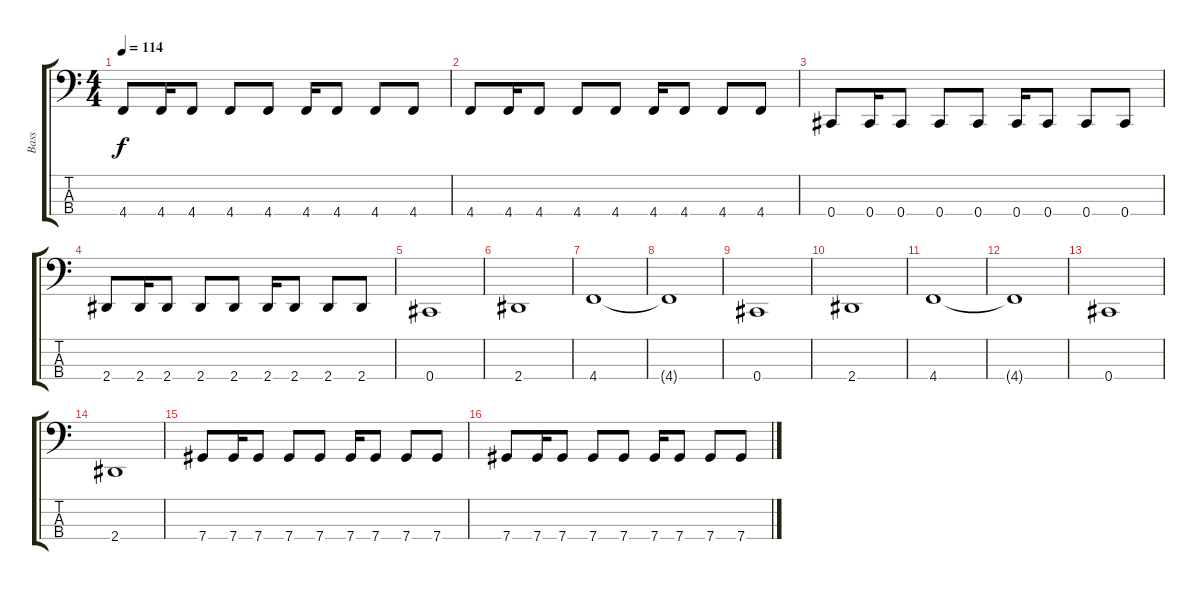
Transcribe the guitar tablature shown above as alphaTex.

\track ("Bass" "Bass") {instrument electricbasspick}
\staff {score tabs}
\tuning (Gb2 Db2 Ab1 Db1) {hide}
\ts (4 4)
\tempo 114
\clef f4
\ks c
4.4.8{dy f} 4.4.16 4.4.8 4.4.8 4.4.8 4.4.16 4.4.8 4.4.8 4.4.8 |
4.4.8 4.4.16 4.4.8 4.4.8 4.4.8 4.4.16 4.4.8 4.4.8 4.4.8 |
0.4.8 0.4.16 0.4.8 0.4.8 0.4.8 0.4.16 0.4.8 0.4.8 0.4.8 |
2.4.8 2.4.16 2.4.8 2.4.8 2.4.8 2.4.16 2.4.8 2.4.8 2.4.8 |
0.4.1 |
2.4.1 |
4.4.1 |
4.4{t}.1 |
0.4.1 |
2.4.1 |
4.4.1 |
4.4{t}.1 |
0.4.1 |
2.4.1 |
7.4.8 7.4.16 7.4.8 7.4.8 7.4.8 7.4.16 7.4.8 7.4.8 7.4.8 |
7.4.8 7.4.16 7.4.8 7.4.8 7.4.8 7.4.16 7.4.8 7.4.8 7.4.8
